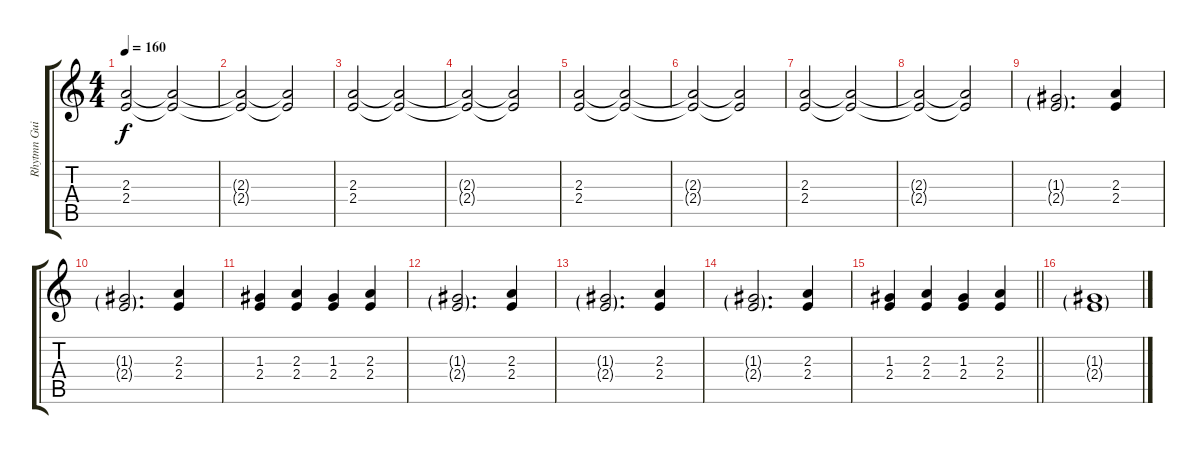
\track ("Rhytmn Guitar - Gotoh" "Rhytmn Gui") {instrument distortionguitar}
\staff {score tabs}
\tuning (E4 B3 G3 D3 A2 E2) {hide}
\ts (4 4)
\tempo 160
\clef g2
\ks c
(2.3 2.4).2{dy f} (2.3{t} 2.4{t}).2 |
(2.3{t} 2.4{t}).2 (2.3{t} 2.4{t}).2 |
(2.3 2.4).2 (2.3{t} 2.4{t}).2 |
(2.3{t} 2.4{t}).2 (2.3{t} 2.4{t}).2 |
(2.3 2.4).2 (2.3{t} 2.4{t}).2 |
(2.3{t} 2.4{t}).2 (2.3{t} 2.4{t}).2 |
(2.3 2.4).2 (2.3{t} 2.4{t}).2 |
(2.3{t} 2.4{t}).2 (2.3{t} 2.4{t}).2 |
(1.3{g} 2.4{g}).2{d} (2.3 2.4).4 |
(1.3{g} 2.4{g}).2{d} (2.3 2.4).4 |
(1.3 2.4).4 (2.3 2.4).4 (1.3 2.4).4 (2.3 2.4).4 |
(1.3{g} 2.4{g}).2{d} (2.3 2.4).4 |
(1.3{g} 2.4{g}).2{d} (2.3 2.4).4 |
(1.3{g} 2.4{g}).2{d} (2.3 2.4).4 |
\barLineRight lightlight
(1.3 2.4).4 (2.3 2.4).4 (1.3 2.4).4 (2.3 2.4).4 |
(1.3{g} 2.4{g}).1
